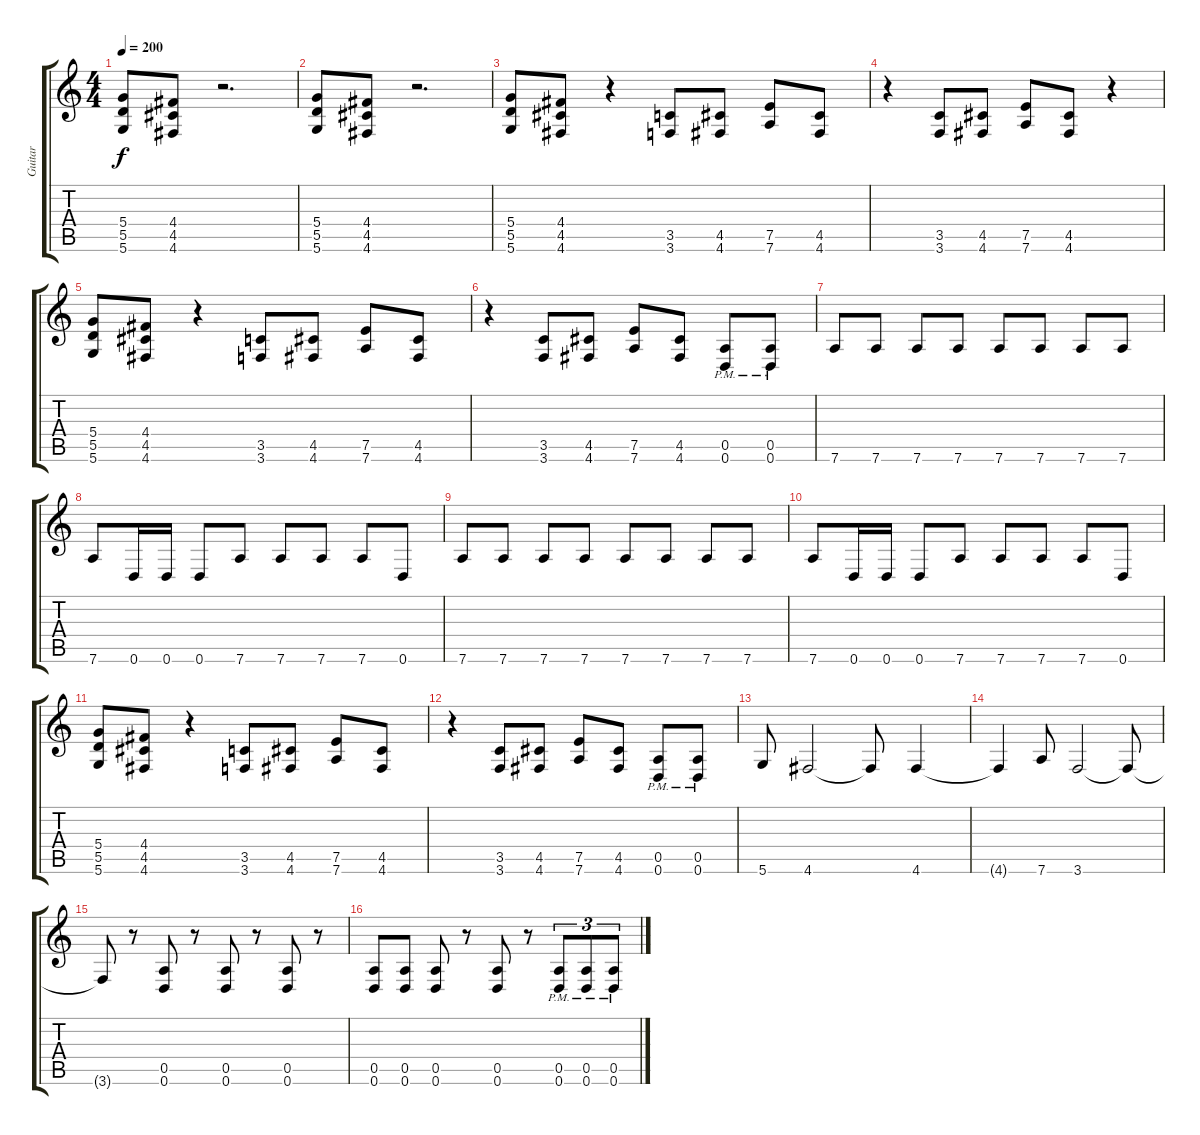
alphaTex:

\track ("Guitar " "Guitar ") {instrument overdrivenguitar}
\staff {score tabs}
\tuning (E4 B3 G3 D3 A2 D2) {hide}
\ts (4 4)
\tempo 200
\clef g2
\ks c
(5.4 5.5 5.6).8{dy f} (4.4 4.5 4.6).8 r.2{d} |
(5.4 5.5 5.6).8 (4.4 4.5 4.6).8 r.2{d} |
(5.4 5.5 5.6).8 (4.4 4.5 4.6).8 r.4 (3.5 3.6).8 (4.5 4.6).8 (7.5 7.6).8 (4.5 4.6).8 |
r.4 (3.5 3.6).8 (4.5 4.6).8 (7.5 7.6).8 (4.5 4.6).8 r.4 |
(5.4 5.5 5.6).8 (4.4 4.5 4.6).8 r.4 (3.5 3.6).8 (4.5 4.6).8 (7.5 7.6).8 (4.5 4.6).8 |
r.4 (3.5 3.6).8 (4.5 4.6).8 (7.5 7.6).8 (4.5 4.6).8 (0.5{pm} 0.6{pm}).8 (0.5{pm} 0.6{pm}).8 |
7.6.8 7.6.8 7.6.8 7.6.8 7.6.8 7.6.8 7.6.8 7.6.8 |
7.6.8 0.6.16 0.6.16 0.6.8 7.6.8 7.6.8 7.6.8 7.6.8 0.6.8 |
7.6.8 7.6.8 7.6.8 7.6.8 7.6.8 7.6.8 7.6.8 7.6.8 |
7.6.8 0.6.16 0.6.16 0.6.8 7.6.8 7.6.8 7.6.8 7.6.8 0.6.8 |
(5.4 5.5 5.6).8 (4.4 4.5 4.6).8 r.4 (3.5 3.6).8 (4.5 4.6).8 (7.5 7.6).8 (4.5 4.6).8 |
r.4 (3.5 3.6).8 (4.5 4.6).8 (7.5 7.6).8 (4.5 4.6).8 (0.5{pm} 0.6{pm}).8 (0.5{pm} 0.6{pm}).8 |
5.6.8 4.6.2 4.6{t}.8 4.6.4 |
4.6{t}.4 7.6.8 3.6.2 3.6{t}.8 |
3.6{t}.8 r.8 (0.5 0.6).8 r.8 (0.5 0.6).8 r.8 (0.5 0.6).8 r.8 |
(0.5 0.6).8 (0.5 0.6).8 (0.5 0.6).8 r.8 (0.5 0.6).8 r.8 (0.5{pm} 0.6{pm}).8{tu (3 2)} (0.5{pm} 0.6{pm}).8{tu (3 2)} (0.5{pm} 0.6{pm}).8{tu (3 2)}
